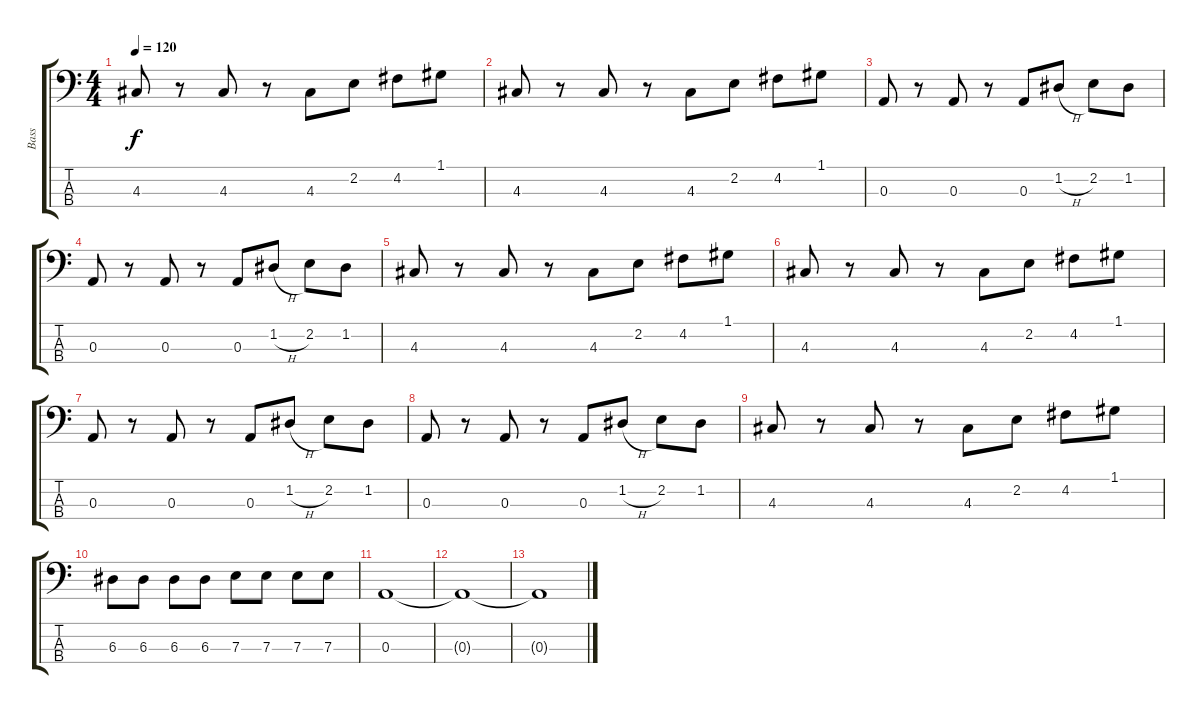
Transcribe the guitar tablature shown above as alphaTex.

\track ("Bass" "Bass") {instrument electricbasspick}
\staff {score tabs}
\tuning (G2 D2 A1 E1) {hide}
\ts (4 4)
\tempo 120
\clef f4
\ks c
4.3.8{dy f} r.8 4.3.8 r.8 4.3.8 2.2.8 4.2.8 1.1.8 |
4.3.8 r.8 4.3.8 r.8 4.3.8 2.2.8 4.2.8 1.1.8 |
0.3.8 r.8 0.3.8 r.8 0.3.8 1.2{h}.8 2.2.8 1.2.8 |
0.3.8 r.8 0.3.8 r.8 0.3.8 1.2{h}.8 2.2.8 1.2.8 |
4.3.8 r.8 4.3.8 r.8 4.3.8 2.2.8 4.2.8 1.1.8 |
4.3.8 r.8 4.3.8 r.8 4.3.8 2.2.8 4.2.8 1.1.8 |
0.3.8 r.8 0.3.8 r.8 0.3.8 1.2{h}.8 2.2.8 1.2.8 |
0.3.8 r.8 0.3.8 r.8 0.3.8 1.2{h}.8 2.2.8 1.2.8 |
4.3.8 r.8 4.3.8 r.8 4.3.8 2.2.8 4.2.8 1.1.8 |
6.3.8 6.3.8 6.3.8 6.3.8 7.3.8 7.3.8 7.3.8 7.3.8 |
0.3.1 |
0.3{t}.1 |
0.3{t}.1
